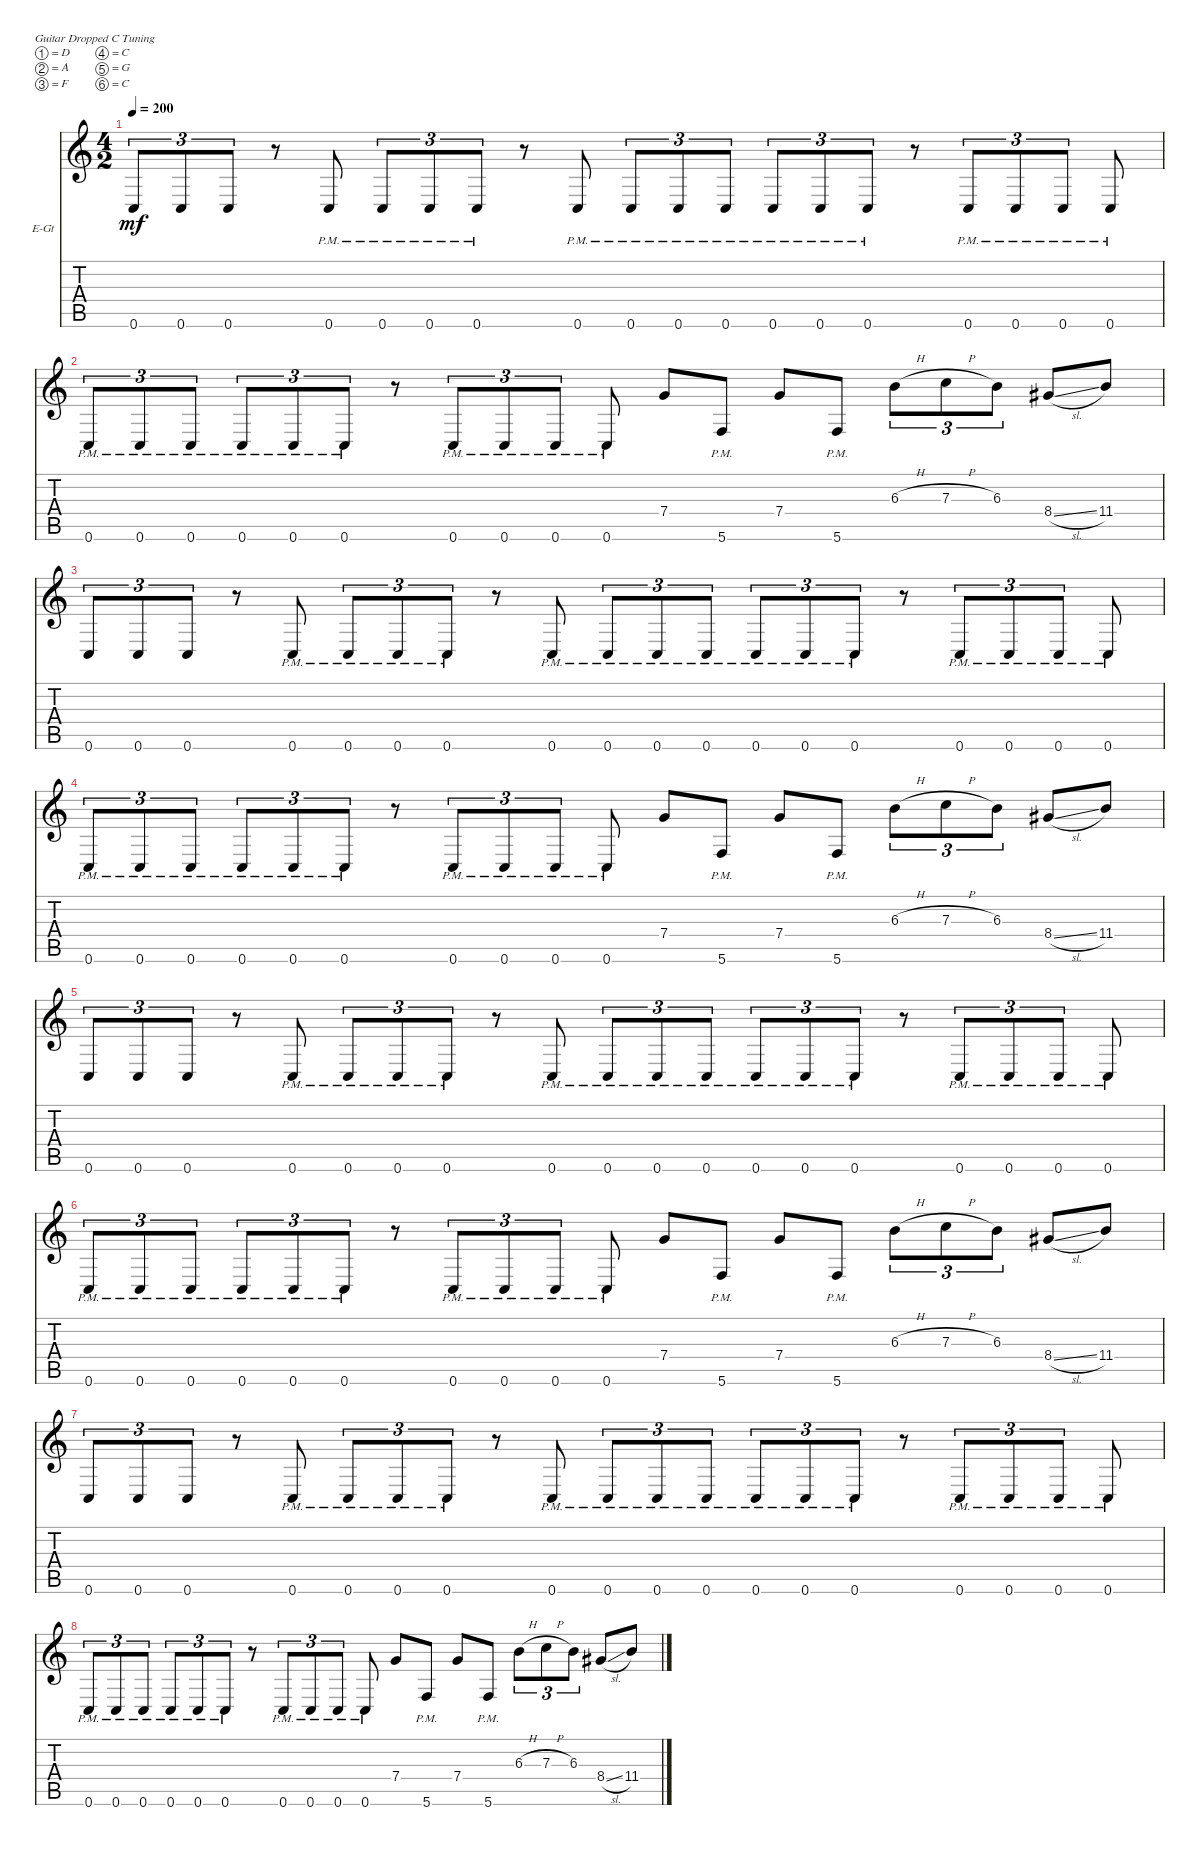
\defaultSystemsLayout 4
\bracketExtendMode nobrackets
\firstSystemTrackNameOrientation horizontal
\otherSystemsTrackNameOrientation horizontal
\track ("Rhythm Guitar" "E-Gt") {instrument distortionguitar}
\staff {score tabs}
\tuning (D4 A3 F3 C3 G2 C2)
\ts (4 2)
\tempo 200
\clef g2
\ks c
0.6.8{tu (3 2) dy mf} 0.6.8{tu (3 2)} 0.6.8{tu (3 2)} r.8 0.6{pm}.8 0.6{pm}.8{tu (3 2)} 0.6{pm}.8{tu (3 2)} 0.6{pm}.8{tu (3 2)} r.8 0.6{pm}.8 0.6{pm}.8{tu (3 2)} 0.6{pm}.8{tu (3 2)} 0.6{pm}.8{tu (3 2)} 0.6{pm}.8{tu (3 2)} 0.6{pm}.8{tu (3 2)} 0.6{pm}.8{tu (3 2)} r.8 0.6{pm}.8{tu (3 2)} 0.6{pm}.8{tu (3 2)} 0.6{pm}.8{tu (3 2)} 0.6{pm}.8 |
0.6{pm}.8{tu (3 2)} 0.6{pm}.8{tu (3 2)} 0.6{pm}.8{tu (3 2)} 0.6{pm}.8{tu (3 2)} 0.6{pm}.8{tu (3 2)} 0.6{pm}.8{tu (3 2)} r.8 0.6{pm}.8{tu (3 2)} 0.6{pm}.8{tu (3 2)} 0.6{pm}.8{tu (3 2)} 0.6{pm}.8 7.4.8 5.6{pm}.8 7.4.8 5.6{pm}.8 6.3{h}.8{tu (3 2)} 7.3{h}.8{tu (3 2)} 6.3.8{tu (3 2)} 8.4{sl}.8 11.4.8 |
0.6.8{tu (3 2)} 0.6.8{tu (3 2)} 0.6.8{tu (3 2)} r.8 0.6{pm}.8 0.6{pm}.8{tu (3 2)} 0.6{pm}.8{tu (3 2)} 0.6{pm}.8{tu (3 2)} r.8 0.6{pm}.8 0.6{pm}.8{tu (3 2)} 0.6{pm}.8{tu (3 2)} 0.6{pm}.8{tu (3 2)} 0.6{pm}.8{tu (3 2)} 0.6{pm}.8{tu (3 2)} 0.6{pm}.8{tu (3 2)} r.8 0.6{pm}.8{tu (3 2)} 0.6{pm}.8{tu (3 2)} 0.6{pm}.8{tu (3 2)} 0.6{pm}.8 |
0.6{pm}.8{tu (3 2)} 0.6{pm}.8{tu (3 2)} 0.6{pm}.8{tu (3 2)} 0.6{pm}.8{tu (3 2)} 0.6{pm}.8{tu (3 2)} 0.6{pm}.8{tu (3 2)} r.8 0.6{pm}.8{tu (3 2)} 0.6{pm}.8{tu (3 2)} 0.6{pm}.8{tu (3 2)} 0.6{pm}.8 7.4.8 5.6{pm}.8 7.4.8 5.6{pm}.8 6.3{h}.8{tu (3 2)} 7.3{h}.8{tu (3 2)} 6.3.8{tu (3 2)} 8.4{sl}.8 11.4.8 |
0.6.8{tu (3 2)} 0.6.8{tu (3 2)} 0.6.8{tu (3 2)} r.8 0.6{pm}.8 0.6{pm}.8{tu (3 2)} 0.6{pm}.8{tu (3 2)} 0.6{pm}.8{tu (3 2)} r.8 0.6{pm}.8 0.6{pm}.8{tu (3 2)} 0.6{pm}.8{tu (3 2)} 0.6{pm}.8{tu (3 2)} 0.6{pm}.8{tu (3 2)} 0.6{pm}.8{tu (3 2)} 0.6{pm}.8{tu (3 2)} r.8 0.6{pm}.8{tu (3 2)} 0.6{pm}.8{tu (3 2)} 0.6{pm}.8{tu (3 2)} 0.6{pm}.8 |
0.6{pm}.8{tu (3 2)} 0.6{pm}.8{tu (3 2)} 0.6{pm}.8{tu (3 2)} 0.6{pm}.8{tu (3 2)} 0.6{pm}.8{tu (3 2)} 0.6{pm}.8{tu (3 2)} r.8 0.6{pm}.8{tu (3 2)} 0.6{pm}.8{tu (3 2)} 0.6{pm}.8{tu (3 2)} 0.6{pm}.8 7.4.8 5.6{pm}.8 7.4.8 5.6{pm}.8 6.3{h}.8{tu (3 2)} 7.3{h}.8{tu (3 2)} 6.3.8{tu (3 2)} 8.4{sl}.8 11.4.8 |
0.6.8{tu (3 2)} 0.6.8{tu (3 2)} 0.6.8{tu (3 2)} r.8 0.6{pm}.8 0.6{pm}.8{tu (3 2)} 0.6{pm}.8{tu (3 2)} 0.6{pm}.8{tu (3 2)} r.8 0.6{pm}.8 0.6{pm}.8{tu (3 2)} 0.6{pm}.8{tu (3 2)} 0.6{pm}.8{tu (3 2)} 0.6{pm}.8{tu (3 2)} 0.6{pm}.8{tu (3 2)} 0.6{pm}.8{tu (3 2)} r.8 0.6{pm}.8{tu (3 2)} 0.6{pm}.8{tu (3 2)} 0.6{pm}.8{tu (3 2)} 0.6{pm}.8 |
0.6{pm}.8{tu (3 2)} 0.6{pm}.8{tu (3 2)} 0.6{pm}.8{tu (3 2)} 0.6{pm}.8{tu (3 2)} 0.6{pm}.8{tu (3 2)} 0.6{pm}.8{tu (3 2)} r.8 0.6{pm}.8{tu (3 2)} 0.6{pm}.8{tu (3 2)} 0.6{pm}.8{tu (3 2)} 0.6{pm}.8 7.4.8 5.6{pm}.8 7.4.8 5.6{pm}.8 6.3{h}.8{tu (3 2)} 7.3{h}.8{tu (3 2)} 6.3.8{tu (3 2)} 8.4{sl}.8 11.4.8
